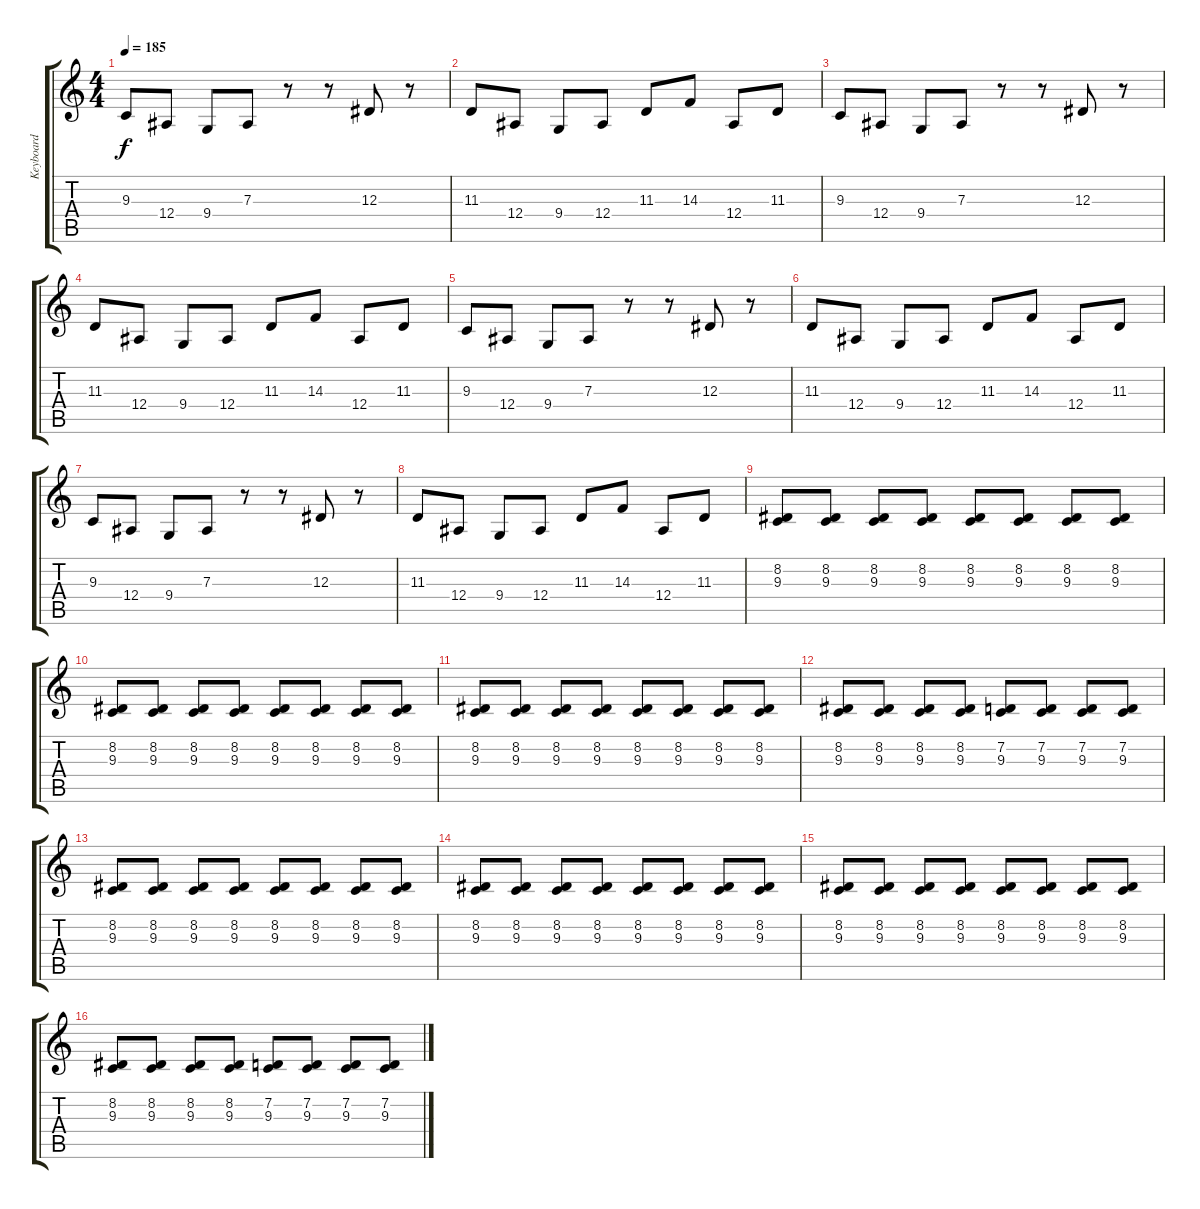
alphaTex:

\track ("Keyboard" "Keyboard") {instrument lead2sawtooth}
\staff {score tabs}
\tuning (C4 G3 Eb3 Bb2 F2 C2) {hide}
\ts (4 4)
\tempo 185
\clef g2
\ks c
9.3.8{dy f volume 13} 12.4.8 9.4.8 7.3.8 r.8 r.8 12.3.8 r.8 |
11.3.8 12.4.8 9.4.8 12.4.8 11.3.8 14.3.8 12.4.8 11.3.8 |
9.3.8 12.4.8 9.4.8 7.3.8 r.8 r.8 12.3.8 r.8 |
11.3.8 12.4.8 9.4.8 12.4.8 11.3.8 14.3.8 12.4.8 11.3.8 |
9.3.8{volume 13} 12.4.8 9.4.8 7.3.8 r.8 r.8 12.3.8 r.8 |
11.3.8 12.4.8 9.4.8 12.4.8 11.3.8 14.3.8 12.4.8 11.3.8 |
9.3.8 12.4.8 9.4.8 7.3.8 r.8 r.8 12.3.8 r.8 |
11.3.8 12.4.8 9.4.8 12.4.8 11.3.8 14.3.8 12.4.8 11.3.8 |
(8.2 9.3).8{volume 7} (8.2 9.3).8 (8.2 9.3).8 (8.2 9.3).8 (8.2 9.3).8 (8.2 9.3).8 (8.2 9.3).8 (8.2 9.3).8 |
(8.2 9.3).8 (8.2 9.3).8 (8.2 9.3).8 (8.2 9.3).8 (8.2 9.3).8 (8.2 9.3).8 (8.2 9.3).8 (8.2 9.3).8 |
(8.2 9.3).8{volume 5} (8.2 9.3).8 (8.2 9.3).8 (8.2 9.3).8 (8.2 9.3).8 (8.2 9.3).8 (8.2 9.3).8 (8.2 9.3).8 |
(8.2 9.3).8 (8.2 9.3).8 (8.2 9.3).8 (8.2 9.3).8 (7.2 9.3).8 (7.2 9.3).8 (7.2 9.3).8 (7.2 9.3).8 |
(8.2 9.3).8{volume 3} (8.2 9.3).8 (8.2 9.3).8 (8.2 9.3).8 (8.2 9.3).8 (8.2 9.3).8 (8.2 9.3).8 (8.2 9.3).8 |
(8.2 9.3).8 (8.2 9.3).8 (8.2 9.3).8 (8.2 9.3).8 (8.2 9.3).8 (8.2 9.3).8 (8.2 9.3).8 (8.2 9.3).8 |
(8.2 9.3).8{volume 0} (8.2 9.3).8 (8.2 9.3).8 (8.2 9.3).8 (8.2 9.3).8 (8.2 9.3).8 (8.2 9.3).8 (8.2 9.3).8 |
(8.2 9.3).8 (8.2 9.3).8 (8.2 9.3).8 (8.2 9.3).8 (7.2 9.3).8 (7.2 9.3).8 (7.2 9.3).8 (7.2 9.3).8
